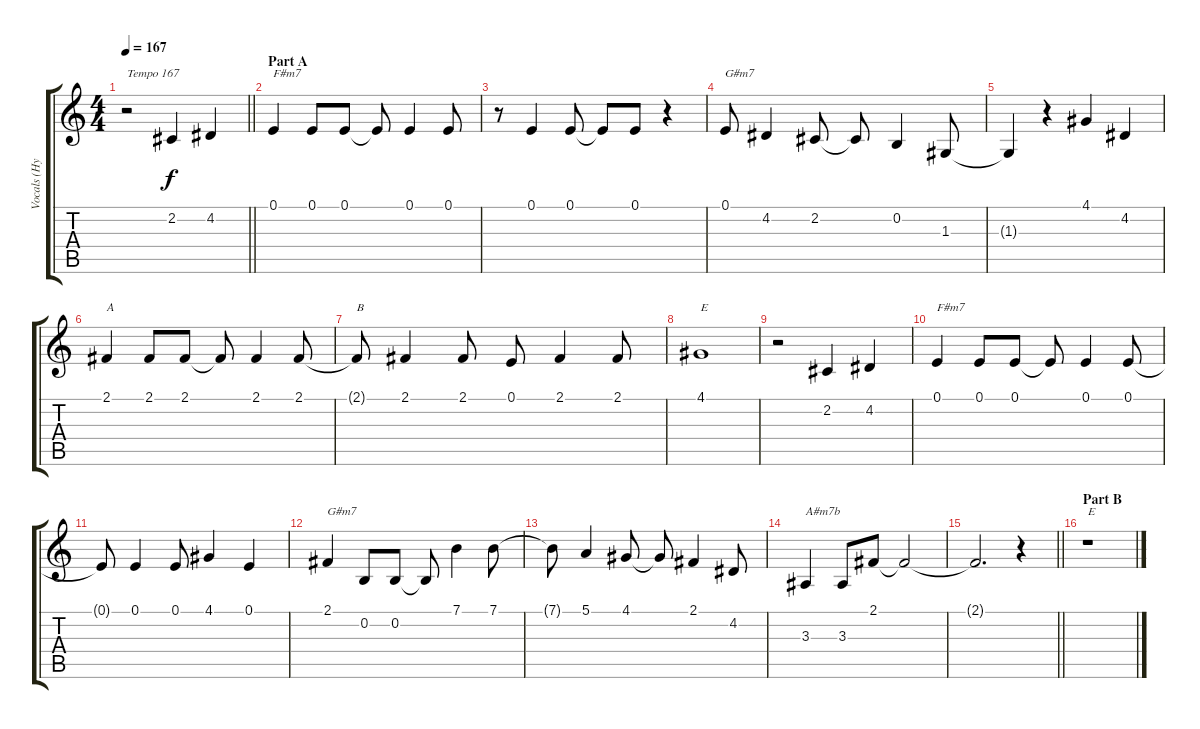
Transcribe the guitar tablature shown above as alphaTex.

\track ("Vocals (Hyde)" "Vocals (Hy") {mute instrument altosax}
\staff {score tabs}
\tuning (E4 B3 G3 D3 A2 E2) {hide}
\ts (4 4)
\tempo 167
\clef g2
\barLineRight lightlight
\ks c
r.2{txt "Tempo 167" dy f instrument altosax} 2.2.4 4.2.4 |
\section ("" "Part A")
0.1.4{txt "F#m7"} 0.1.8 0.1.8 0.1{t}.8 0.1.4 0.1.8 |
r.8 0.1.4 0.1.8 0.1{t}.8 0.1.8 r.4 |
0.1.8{txt "G#m7"} 4.2.4 2.2.8 2.2{t}.8 0.2.4 1.3.8 |
1.3{t}.4 r.4 4.1.4 4.2.4 |
2.1.4{txt "A"} 2.1.8 2.1.8 2.1{t}.8 2.1.4 2.1.8 |
2.1{t}.8{txt "B"} 2.1.4 2.1.8 0.1.8 2.1.4 2.1.8 |
4.1.1{txt "E"} |
r.2 2.2.4 4.2.4 |
0.1.4{txt "F#m7"} 0.1.8 0.1.8 0.1{t}.8 0.1.4 0.1.8 |
0.1{t}.8 0.1.4 0.1.8 4.1.4 0.1.4 |
2.1.4{txt "G#m7"} 0.2.8 0.2.8 0.2{t}.8 7.1.4 7.1.8 |
7.1{t}.8 5.1.4 4.1.8 4.1{t}.8 2.1.4 4.2.8 |
3.3.4{txt "A#m7b"} 3.3.8 2.1.8 2.1{t}.2 |
\barLineRight lightlight
2.1{t}.2{d} r.4 |
\section ("" "Part B")
r.1{txt "E"}
